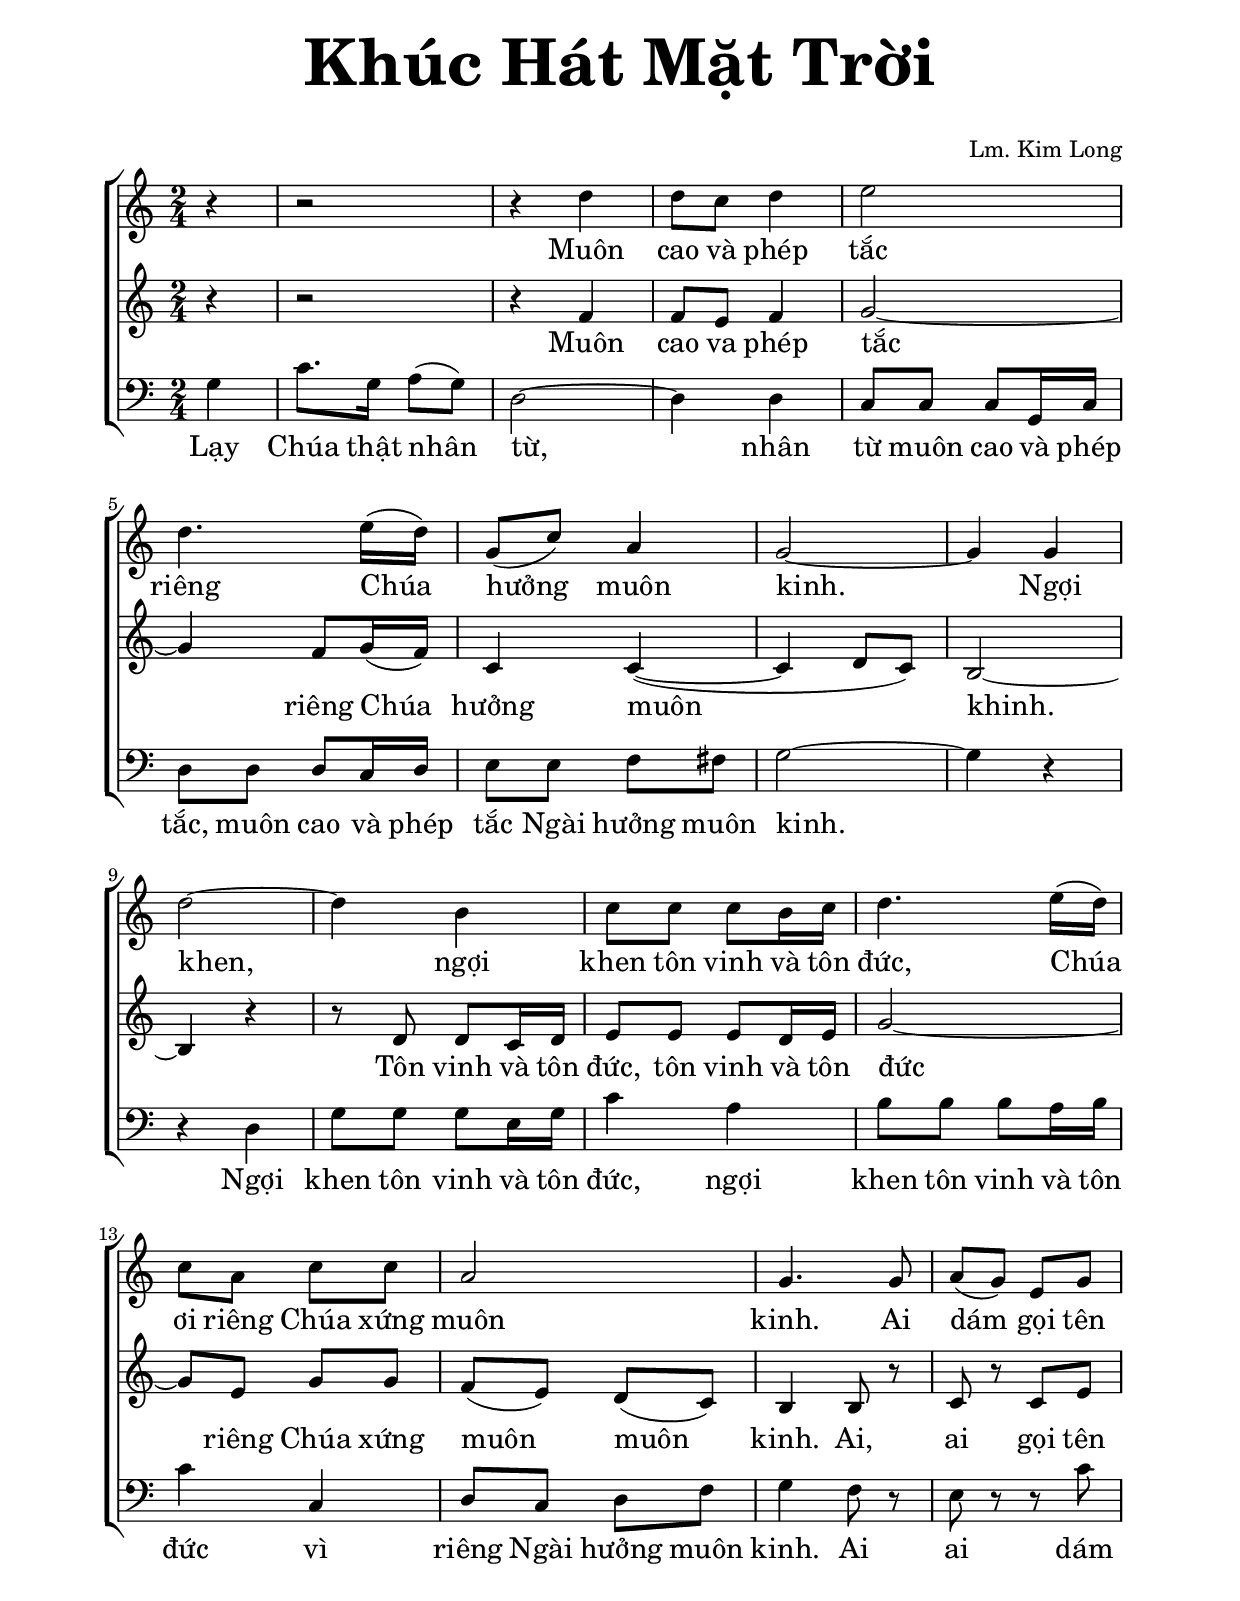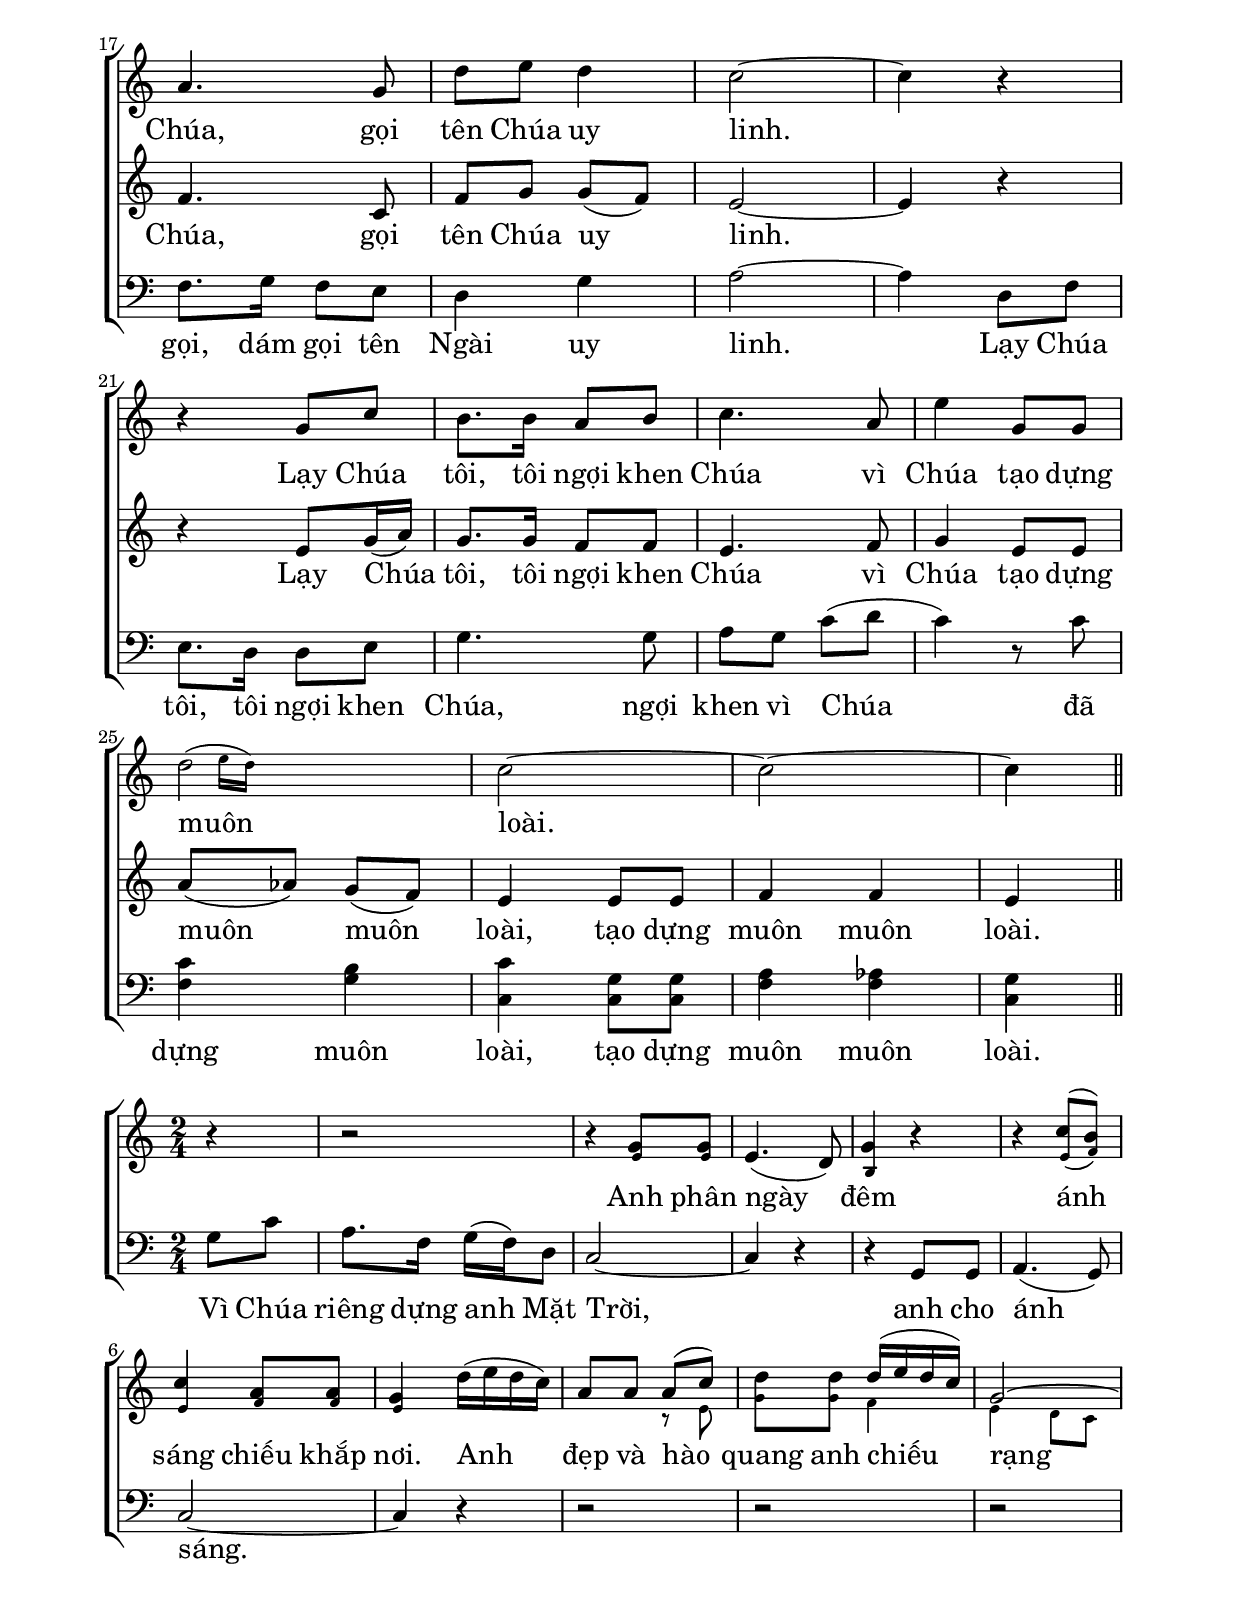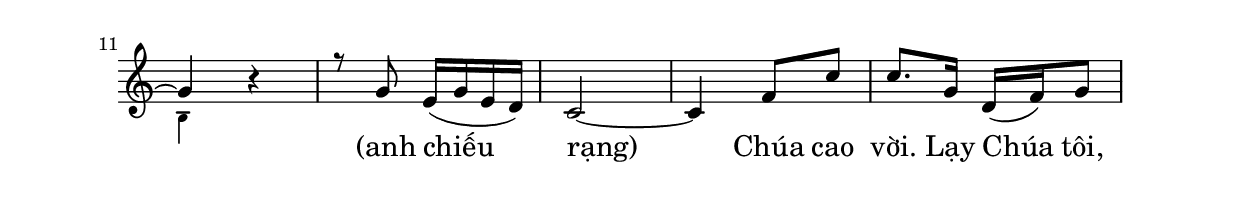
% Cài đặt chung\
\version "2.22.1"
\include "english.ly"

\header {
  title = \markup { \fontsize #5 "Khúc Hát Mặt Trời" }
  composer = " "
  arranger = "Lm. Kim Long"
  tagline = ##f
}

% Nhạc phiên khúc
nhacPhienKhucSopMot = \relative c'' {
  \partial 4 r4
  r2
  r4 d |
  d8 c d4 |
  e2 |
  d4. e16 (d) |
  g,8 (c) a4 |
  g2 ~ |
  g4 g |
  d'2 ~ |
  d4 b |
  c8 c c b16 c |
  d4. e16 (d) |
  c8 a c c |
  a2 |
  g4. g8 |
  a (g) e g |
  a4. g8 |
  d' e d4 |
  c2 ~ |
  c4 r |
  r g8 c |
  b8. b16 a8 b |
  c4. a8 |
  e'4 g,8 g |
  #(define afterGraceFraction (cons 1 5))
  \afterGrace d'2 ( { \stemDown e16 d ) } |
  c2 ~ |
  c ~ |
  c4 \bar "||"
}

nhacPhienKhucAltoMot = \relative c' {
  \partial 4 r4
  r2
  r4 f |
  f8 e f4 |
  g2 ~ |
  g4 f8 g16 (f) |
  c4 c ~( |
  c d8 c) |
  b2 ~ |
  b4 r |
  r8 d d c16 d |
  e8 e e d16 e |
  g2 ~ |
  g8 e g g |
  f (e) d (c) |
  b4 b8 r |
  c r c e |
  f4. c8 |
  f g g (f) |
  e2 ~ |
  e4 r |
  r e8 g16 (a) |
  g8. g16 f8 f |
  e4. f8 |
  g4 e8 e |
  a (af) g (f) |
  e4 e8 e |
  f4 f |
  e
}

nhacPhienKhucBasMot = \relative c' {
  \partial 4 g4 |
  c8. g16 a8 (g) |
  d2 ~ |
  d4 d |
  c8 c c g16 c |
  d8 d d c16 d |
  e8 e f fs |
  g2 ~ |
  g4 r |
  r d |
  g8 g g e16 g |
  c4 a |
  b8 b b a16 b |
  c4 c, |
  d8 c d f |
  g4 f8 r |
  e r r c' |
  f,8. g16 f8 e |
  d4 g |
  a2 ~ |
  a4 d,8 f |
  e8. d16 d8 e |
  g4. g8 |
  a g c (d |
  c4) r8 c |
  <c f,>4 <b g> |
  <c c,> <g c,>8 <g c,> |
  <a f>4 <af f> |
  <g c,>
}

nhacPhienKhucSopHai = \relative c'' {
  \partial 4 r4
  r2
  r4 g8 g |
  e4. _(d8) g4 r |
  r c8 ^(b) |
  c4 a8 a |
  g4 d'16 (e d c) |
  a8 a a (c) |
  d d d16 (e d c) |
  g2 ~ |
  g4 r |
  r8 g e16 (g e d) |
  c2 ~ |
  c4 f8 c' |
  c8. g16 d (f) g8 |
  
}

nhacPhienKhucAltoHai = \relative c' {
  \partial 4 r4
  r2
  r4 e8 e |
  \skip 2 |
  b4 r |
  r e8 _(f) |
  e4 f8 f |
  e4 d'16 (e d c) |
  r8 r r e, |
  g g f4 |
  e d8 c |
  b4 r |
  \skip 2
  \skip 2
  \skip 2
  
}

nhacPhienKhucBasHai = \relative c' {
  g8 c |
  a8. f16 g (f) d8 |
  c2 ~ |
  c4 r |
  r g8 g |
  a4. (g8) |
  c2 ~ |
  c4 r |
  r2
  r
  r
  
}

% Lời phiên khúc
loiPhienKhucSopMot = \lyrics {
  Muôn cao và phép tắc riêng Chúa hưởng muôn kinh.
  Ngợi khen, ngợi khen tôn vinh và tôn đức,
  Chúa ơi riêng Chúa xứng muôn kinh.
  Ai dám gọi tên Chúa, gọi tên Chúa uy linh.
  Lạy Chúa tôi, tôi ngợi khen Chúa vì Chúa tạo dựng muôn loài.
}

loiPhienKhucAltoMot = \lyrics {
  Muôn cao va phép tắc riêng Chúa hưởng muôn khinh.
  Tôn vinh và tôn đức,
  tôn vinh và tôn đức riêng Chúa xứng muôn muôn kinh.
  Ai, ai gọi tên Chúa,
  gọi tên Chúa uy linh.
  Lạy Chúa tôi, tôi ngợi khen Chúa vì Chúa tạo dựng muôn muôn loài,
  tạo dựng muôn muôn loài.
}

loiPhienKhucBasMot = \lyrics {
  Lạy Chúa thật nhân từ, nhân từ muôn cao và phép tắc,
  muôn cao và phép tắc Ngài hưởng muôn kinh.
  Ngợi khen tôn vinh và tôn đức,
  ngợi khen tôn vinh và tôn đức
  vì riêng Ngài hưởng muôn kinh.
  Ai ai dám gọi, dám gọi tên Ngài uy linh.
  Lạy Chúa tôi, tôi ngợi khen Chúa,
  ngợi khen vì Chúa đã dựng muôn loài,
  tạo dựng muôn muôn loài.
}

loiPhienKhucSopHai = \lyrics {
  Anh phân ngày đêm ánh sáng chiếu khắp nơi.
  Anh đẹp và hào quang anh chiếu rạng
  (anh chiếu rạng) Chúa cao vời.
  Lạy Chúa tôi, tôi ngợi khen Chúa vì Chúa dựng các chị trăng sao
  đẹp tươi và lấp lánh giữa trời cao.
  Vì Chúa dựng nên anh Gió trời.
  Anh mây và bát tiết với tứ thời.
  Anh Trời quang và anh Không Khí,
  Chúa đặt các anh là vật quý để giữ gìn nuôi dưỡng sinh linh.
  Lạy vạn lạy Chúa,
  lạy vạn lạy Chúa tôi, tôi ngợi khen Chúa
  vì Chúa đã dựng nên dòng nước chị chúng tôi.
  Nước cần, nước cần (mà) nước quý,
  nước trong trắng đầy vơi (nước đầy vơi).
  Chúa tôi, tôi ngợi khen Chúa.
  Anh hùng mạnh và anh đẹp.
  Anh hùng mạnh và anh đẹp (anh dễ coi) anh dễ coi.
  (Đàn...)
  Lạy Chúa tôi, tôi ngợi khen Chúa
  vì Chúa dựng nên (đây) Mẹ Đất chúng tôi
  (Mẹ bồng bế, mẹ dưỡng nuôi).
  Mẹ sinh hoa đồng cỏ nội.
  và bốn mùa sinh trái tốt tươi.
  Lạy Chúa tôi, tôi ngợi khen Chúa
  vì bao người một lòng mến Chúa.
  Hằng (sẵn sàng mà tha thứ cho nhau).
  Vẫn một lòng mà vui chịu,
  vẫn một lòng mà vui chịu, vui chịu trước sau.
  Phúc cho người bình an vững chí.
  Chúa ơi (Chúa ơi) Chúa sẽ thưởng triều thiên.
  Lạy Chúa tôi, tôi ngợi khen Chúa vì Chúa dựng chị chết
  chúng tôi ai mong thoát tay chị ở trên đời
  (vô phúc người chết còn vương tội lỗi).
  Hạnh phúc thay người khi hấp hối biết tuân phục thánh ý Chúa tôi
  vì người ấy không chết đời đời.
}

loiPhienKhucAltoHai = \lyrics {

}

loiPhienKhucBasHai = \lyrics {
  Vì Chúa riêng dựng anh Mặt Trời,
  anh cho ánh sáng.
  Anh tượng trưng uy quyền Chúa cao vời.
  Vì Chúa dựng các chị trăng sao đẹp tươi và lấp lánh giữa trời cao.
  Lạy Chúa tôi, tôi ngợi khen Chúa.
  Anh Trời quang và anh Không Khí,
  Chúa đặt các anh là vật quý để giữ gìn nuôi dưỡng sinh linh.
  Tôi ngợi khen Chúa,
  tôi ngợi khen Chúa tôi, tôi tới khen Chúa dòng Nước chị chúng tôi.
  Nước cần nước quý nước đầy vơi.
  Lạy Chúa, lạy Chúa tôi, tôi ngợi khen Chúa
  vì anh Lửa giữa đêm tối sáng soi.
  Anh hùng mạnh và anh đẹp, anh đẹp và anh dễ coi.
  Mẹ bồng bế, mẹ dưỡng nuôi.
  Và bốn mùa sinh trái tốt tươi.
  Ngợi khen Thiên Chúa vì bao người một lòng mến Chúa.
  Hằng tha thứ cho nhau và bao người nhận cực khổ đớn đau.
  Vẫn một lòng và vui chịu,
  vẫn một lòng vui trước sau.
  Lạy Chúa, lạy Chúa, Chúa sẽ thưởng triều thiên.
  Lạy Chúa tôi, tôi ngợi khen Chúa
  vì Chúa dựng chị chết chúng tôi ai mong thoát tay chị ở trên đời.
  Hạnh phúc thay người khi hấp hối biết tuân phục thánh ý Chúa tôi
  vì người ấy không chết đời đời.
  Lạy Chúa chúng tôi xin chúc
}

loiPhienKhucSopBa = \lyrics {
  Ca khen tạ hơn Chúa suốt đời (mà) khiêm hạ.
  Lạy Chúa tôi, tôi ngợi khen Chúa vì Chúa tạo dựng muôn loài.
}

loiPhienKhucAltoBa = \lyrics {
  Ca khen tạ ơn Chúa suốt đời (mà) khiêm hạ.
  Lạy Chúa tôi, tôi ngợi khen Ngài
  vì Chúa tạo dựng muôn muôn loài,
  tạo dựng muôn muôn loài,
  tạo dựng muôn muôn loài.
}

loiPhienKhucBasBa = \lyrics {
  tụng,
  chúc tụng ca khen tạ ơn Chúa,
  ca khen tạ ơn Chúa trọn đời khiêm hạ.
  Lạy Chúa tôi, tôi ngợi khen Chúa,
  ngợi khen vì Chúa đã dựng muôn loài
  tạo dựng muôn muôn loài,
  tạo dựng muôn muôn loài.
}

% Dàn trang
\paper {
  #(set-paper-size "a4")
  top-margin = 15\mm
  bottom-margin = 20\mm
  left-margin = 20\mm
  right-margin = 20\mm
  indent = #0
  %{{
  #(define fonts
	 (make-pango-font-tree "Liberation Serif"
	 		       "Liberation Serif"
			       "Liberation Serif"
			       (/ 20 20)))
  %}
  print-page-number = ##f
}

TongNhip = {
  \key c \major \time 2/4
  \set Timing.beamExceptions = #'()
  \set Timing.baseMoment = #(ly:make-moment 1/4)
}

% Đổi kích thước nốt cho bè phụ
notBePhu =
#(define-music-function (font-size music) (number? ly:music?)
   (for-some-music
     (lambda (m)
       (if (music-is-of-type? m 'rhythmic-event)
           (begin
             (set! (ly:music-property m 'tweaks)
                   (cons `(font-size . ,font-size)
                         (ly:music-property m 'tweaks)))
             #t)
           #f))
     music)
   music)

\score {
  \new ChoirStaff <<
    \new Staff = diepKhuc \with {
        \consists "Merge_rests_engraver"
        printPartCombineTexts = ##f
      }
      <<
      \new Voice = "beSop" {
        \clef treble \TongNhip \nhacPhienKhucSopMot
      }
      \new Lyrics \lyricsto "beSop" \loiPhienKhucSopMot
      >>
    \new Staff <<
      \new Voice = "beAlto" {
        \clef treble \TongNhip \nhacPhienKhucAltoMot
      }
      \new Lyrics \lyricsto beAlto \loiPhienKhucAltoMot
    >>
    \new Staff <<
      \new Voice = "beBass" {
        \clef bass \TongNhip \nhacPhienKhucBasMot
      }
      \new Lyrics \lyricsto beBass \loiPhienKhucBasMot
    >>
  >>
  \layout {
    \override Lyrics.LyricText.font-size = #+2
    \override Lyrics.LyricSpace.minimum-distance = #0.6
  } 
}

\score {
  \new ChoirStaff <<
    \new Staff = diepKhuc \with {
        \consists "Merge_rests_engraver"
        printPartCombineTexts = ##f
      }
      <<
     \new Voice \TongNhip \partCombine 
          \nhacPhienKhucSopHai
          \notBePhu -3 { \nhacPhienKhucAltoHai }
        \new NullVoice = nhacThamChieuPhienKhucSopHai \nhacPhienKhucSopHai
        \new Lyrics \lyricsto nhacThamChieuPhienKhucSopHai \loiPhienKhucSopHai
      >>
    \new Staff <<
      \new Voice = "beBass" {
        \clef bass \TongNhip \nhacPhienKhucBasHai
      }
      \new Lyrics \lyricsto beBass \loiPhienKhucBasHai
    >>
  >>
  \layout {
    \override Lyrics.LyricText.font-size = #+2
    \override Lyrics.LyricSpace.minimum-distance = #0.6
  } 
}
